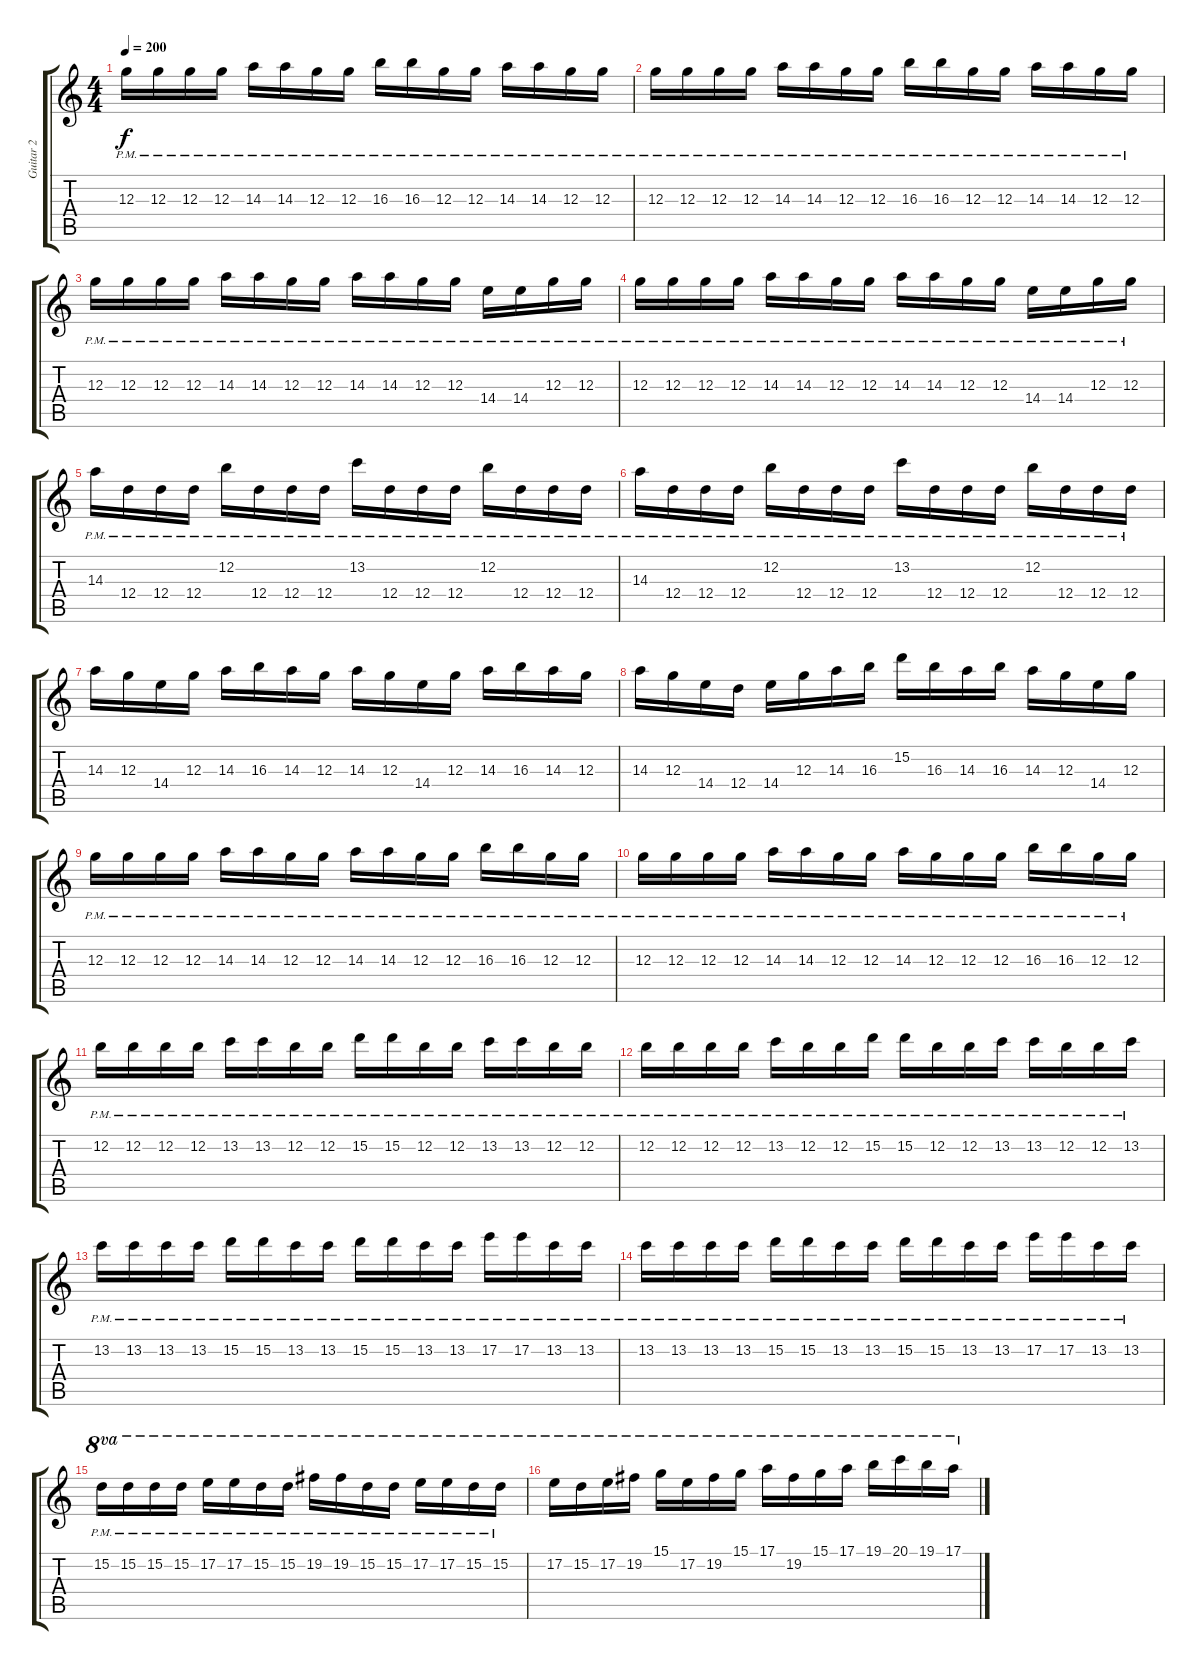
\track ("Guitar 2" "Guitar 2") {instrument overdrivenguitar}
\staff {score tabs}
\tuning (E4 B3 G3 D3 A2 E2) {hide}
\ts (4 4)
\tempo 200
\clef g2
\ks c
12.3{pm}.16{dy f} 12.3{pm}.16 12.3{pm}.16 12.3{pm}.16 14.3{pm}.16 14.3{pm}.16 12.3{pm}.16 12.3{pm}.16 16.3{pm}.16 16.3{pm}.16 12.3{pm}.16 12.3{pm}.16 14.3{pm}.16 14.3{pm}.16 12.3{pm}.16 12.3{pm}.16 |
12.3{pm}.16 12.3{pm}.16 12.3{pm}.16 12.3{pm}.16 14.3{pm}.16 14.3{pm}.16 12.3{pm}.16 12.3{pm}.16 16.3{pm}.16 16.3{pm}.16 12.3{pm}.16 12.3{pm}.16 14.3{pm}.16 14.3{pm}.16 12.3{pm}.16 12.3{pm}.16 |
12.3{pm}.16 12.3{pm}.16 12.3{pm}.16 12.3{pm}.16 14.3{pm}.16 14.3{pm}.16 12.3{pm}.16 12.3{pm}.16 14.3{pm}.16 14.3{pm}.16 12.3{pm}.16 12.3{pm}.16 14.4{pm}.16 14.4{pm}.16 12.3{pm}.16 12.3{pm}.16 |
12.3{pm}.16 12.3{pm}.16 12.3{pm}.16 12.3{pm}.16 14.3{pm}.16 14.3{pm}.16 12.3{pm}.16 12.3{pm}.16 14.3{pm}.16 14.3{pm}.16 12.3{pm}.16 12.3{pm}.16 14.4{pm}.16 14.4{pm}.16 12.3{pm}.16 12.3{pm}.16 |
14.3{pm}.16 12.4{pm}.16 12.4{pm}.16 12.4{pm}.16 12.2{pm}.16 12.4{pm}.16 12.4{pm}.16 12.4{pm}.16 13.2{pm}.16 12.4{pm}.16 12.4{pm}.16 12.4{pm}.16 12.2{pm}.16 12.4{pm}.16 12.4{pm}.16 12.4{pm}.16 |
14.3{pm}.16 12.4{pm}.16 12.4{pm}.16 12.4{pm}.16 12.2{pm}.16 12.4{pm}.16 12.4{pm}.16 12.4{pm}.16 13.2{pm}.16 12.4{pm}.16 12.4{pm}.16 12.4{pm}.16 12.2{pm}.16 12.4{pm}.16 12.4{pm}.16 12.4{pm}.16 |
14.3.16 12.3.16 14.4.16 12.3.16 14.3.16 16.3.16 14.3.16 12.3.16 14.3.16 12.3.16 14.4.16 12.3.16 14.3.16 16.3.16 14.3.16 12.3.16 |
14.3.16 12.3.16 14.4.16 12.4.16 14.4.16 12.3.16 14.3.16 16.3.16 15.2.16 16.3.16 14.3.16 16.3.16 14.3.16 12.3.16 14.4.16 12.3.16 |
12.3{pm}.16 12.3{pm}.16 12.3{pm}.16 12.3{pm}.16 14.3{pm}.16 14.3{pm}.16 12.3{pm}.16 12.3{pm}.16 14.3{pm}.16 14.3{pm}.16 12.3{pm}.16 12.3{pm}.16 16.3{pm}.16 16.3{pm}.16 12.3{pm}.16 12.3{pm}.16 |
12.3{pm}.16 12.3{pm}.16 12.3{pm}.16 12.3{pm}.16 14.3{pm}.16 14.3{pm}.16 12.3{pm}.16 12.3{pm}.16 14.3{pm}.16 12.3{pm}.16 12.3{pm}.16 12.3{pm}.16 16.3{pm}.16 16.3{pm}.16 12.3{pm}.16 12.3{pm}.16 |
12.2{pm}.16 12.2{pm}.16 12.2{pm}.16 12.2{pm}.16 13.2{pm}.16 13.2{pm}.16 12.2{pm}.16 12.2{pm}.16 15.2{pm}.16 15.2{pm}.16 12.2{pm}.16 12.2{pm}.16 13.2{pm}.16 13.2{pm}.16 12.2{pm}.16 12.2{pm}.16 |
12.2{pm}.16 12.2{pm}.16 12.2{pm}.16 12.2{pm}.16 13.2{pm}.16 12.2{pm}.16 12.2{pm}.16 15.2{pm}.16 15.2{pm}.16 12.2{pm}.16 12.2{pm}.16 13.2{pm}.16 13.2{pm}.16 12.2{pm}.16 12.2{pm}.16 13.2{pm}.16 |
13.2{pm}.16 13.2{pm}.16 13.2{pm}.16 13.2{pm}.16 15.2{pm}.16 15.2{pm}.16 13.2{pm}.16 13.2{pm}.16 15.2{pm}.16 15.2{pm}.16 13.2{pm}.16 13.2{pm}.16 17.2{pm}.16 17.2{pm}.16 13.2{pm}.16 13.2{pm}.16 |
13.2{pm}.16 13.2{pm}.16 13.2{pm}.16 13.2{pm}.16 15.2{pm}.16 15.2{pm}.16 13.2{pm}.16 13.2{pm}.16 15.2{pm}.16 15.2{pm}.16 13.2{pm}.16 13.2{pm}.16 17.2{pm}.16 17.2{pm}.16 13.2{pm}.16 13.2{pm}.16 |
15.2{pm}.16{ot 8va} 15.2{pm}.16{ot 8va} 15.2{pm}.16{ot 8va} 15.2{pm}.16{ot 8va} 17.2{pm}.16{ot 8va} 17.2{pm}.16{ot 8va} 15.2{pm}.16{ot 8va} 15.2{pm}.16{ot 8va} 19.2{pm}.16{ot 8va} 19.2{pm}.16{ot 8va} 15.2{pm}.16{ot 8va} 15.2{pm}.16{ot 8va} 17.2{pm}.16{ot 8va} 17.2{pm}.16{ot 8va} 15.2{pm}.16{ot 8va} 15.2{pm}.16{ot 8va} |
17.2.16{ot 8va} 15.2.16{ot 8va} 17.2.16{ot 8va} 19.2.16{ot 8va} 15.1.16{ot 8va} 17.2.16{ot 8va} 19.2.16{ot 8va} 15.1.16{ot 8va} 17.1.16{ot 8va} 19.2.16{ot 8va} 15.1.16{ot 8va} 17.1.16{ot 8va} 19.1.16{ot 8va} 20.1.16{ot 8va} 19.1.16{ot 8va} 17.1.16{ot 8va}
